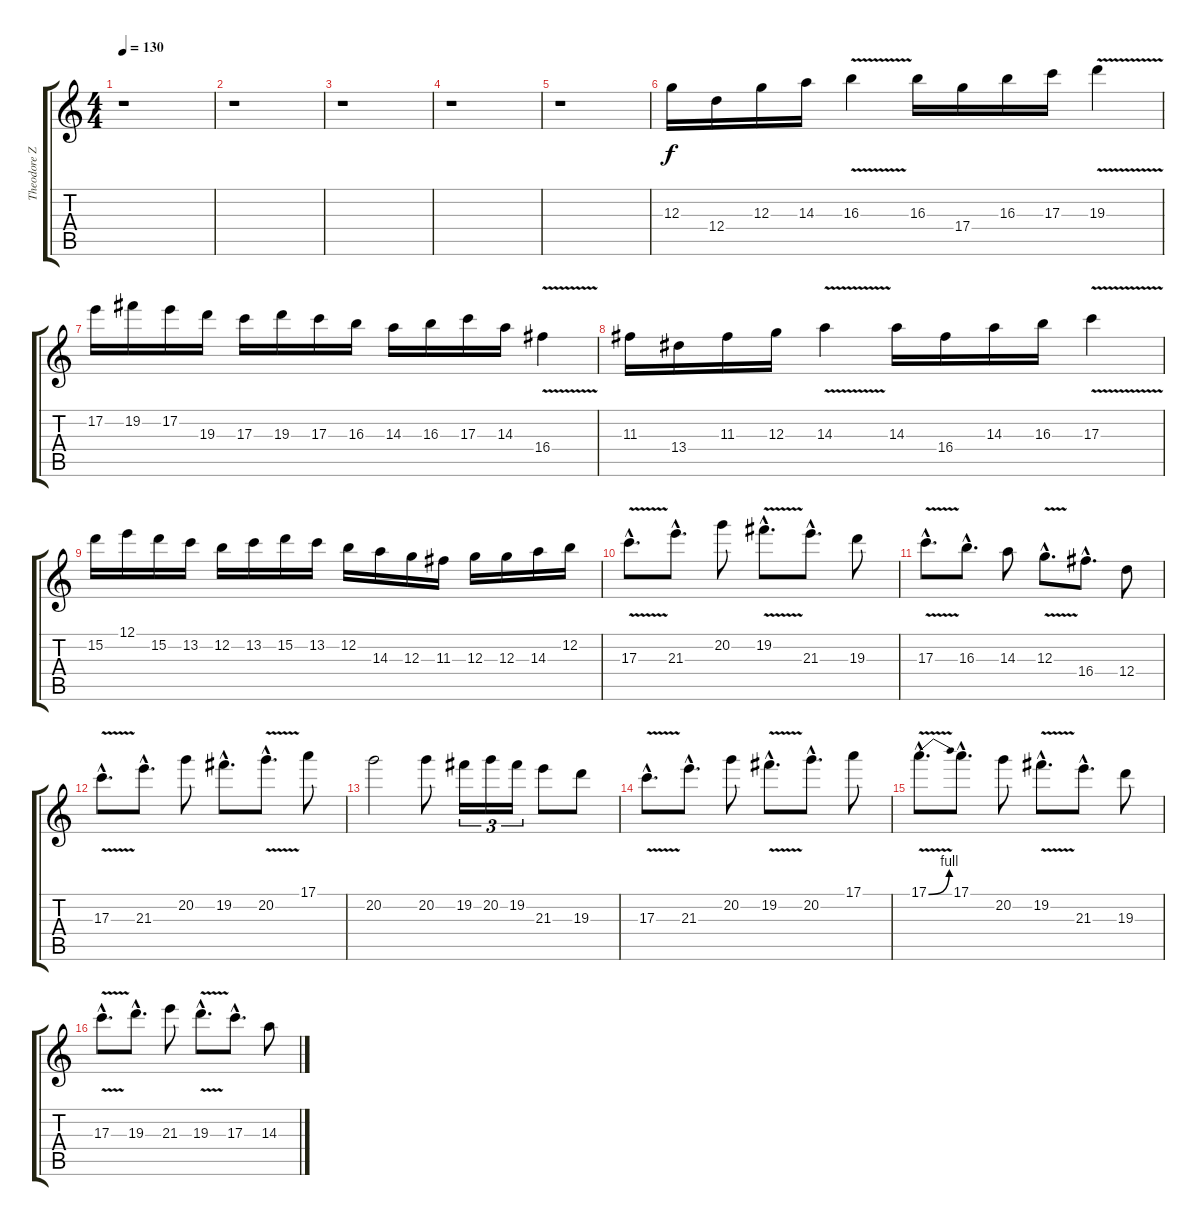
\track ("Theodore Ziras harmony" "Theodore Z") {instrument distortionguitar}
\staff {score tabs}
\tuning (E4 B3 G3 D3 A2 E2) {hide}
\ts (4 4)
\tempo 130
\clef g2
\ks c
r.1{dy f} |
r.1 |
r.1 |
r.1 |
r.1 |
12.3.16 12.4.16 12.3.16 14.3.16 16.3{v}.4 16.3.16 17.4.16 16.3.16 17.3.16 19.3{v}.4 |
17.2.16 19.2.16 17.2.16 19.3.16 17.3.16 19.3.16 17.3.16 16.3.16 14.3.16 16.3.16 17.3.16 14.3.16 16.4{v}.4 |
11.3.16 13.4.16 11.3.16 12.3.16 14.3{v}.4 14.3.16 16.4.16 14.3.16 16.3.16 17.3{v}.4 |
15.2.16 12.1.16 15.2.16 13.2.16 12.2.16 13.2.16 15.2.16 13.2.16 12.2.16 14.3.16 12.3.16 11.3.16 12.3.16 12.3.16 14.3.16 12.2.16 |
17.3{v hac}.8{d} 21.3{hac}.8{d} 20.2.8 19.2{v hac}.8{d} 21.3{hac}.8{d} 19.3.8 |
17.3{v hac}.8{d} 16.3{hac}.8{d} 14.3.8 12.3{v hac}.8{d} 16.4{hac}.8{d} 12.4.8 |
17.3{v hac}.8{d} 21.3{hac}.8{d} 20.2.8 19.2{hac}.8{d} 20.2{v hac}.8{d} 17.1.8 |
20.2.2 20.2.8 19.2.16{tu (3 2)} 20.2.16{tu (3 2)} 19.2.16{tu (3 2)} 21.3.8 19.3.8 |
17.3{v hac}.8{d} 21.3{hac}.8{d} 20.2.8 19.2{v hac}.8{d} 20.2{hac}.8{d} 17.1.8 |
17.1{be (bend 0 0 60 4) v hac}.8{d} 17.1{hac}.8{d} 20.2.8 19.2{v hac}.8{d} 21.3{hac}.8{d} 19.3.8 |
17.3{v hac}.8{d} 19.3{hac}.8{d} 21.3.8 19.3{v hac}.8{d} 17.3{hac}.8{d} 14.3.8
